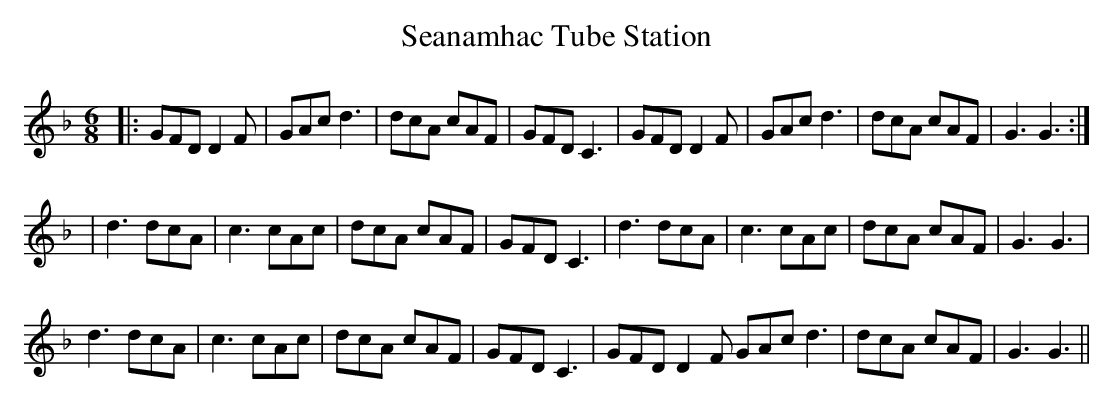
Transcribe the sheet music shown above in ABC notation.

X:1
T: Seanamhac Tube Station
M: 6/8
L: 1/8
K: Dmin
|:GFD D2F|GAc d3|dcA cAF|GFD C3|GFD D2F|GAc d3|dcA cAF|G3 G3:|
|d3 dcA|c3 cAc|dcA cAF|GFD C3|d3 dcA|c3 cAc|dcA cAF|G3 G3|
d3 dcA|c3 cAc|dcA cAF|GFD C3|GFD D2F GAc d3|dcA cAF|G3 G3||
